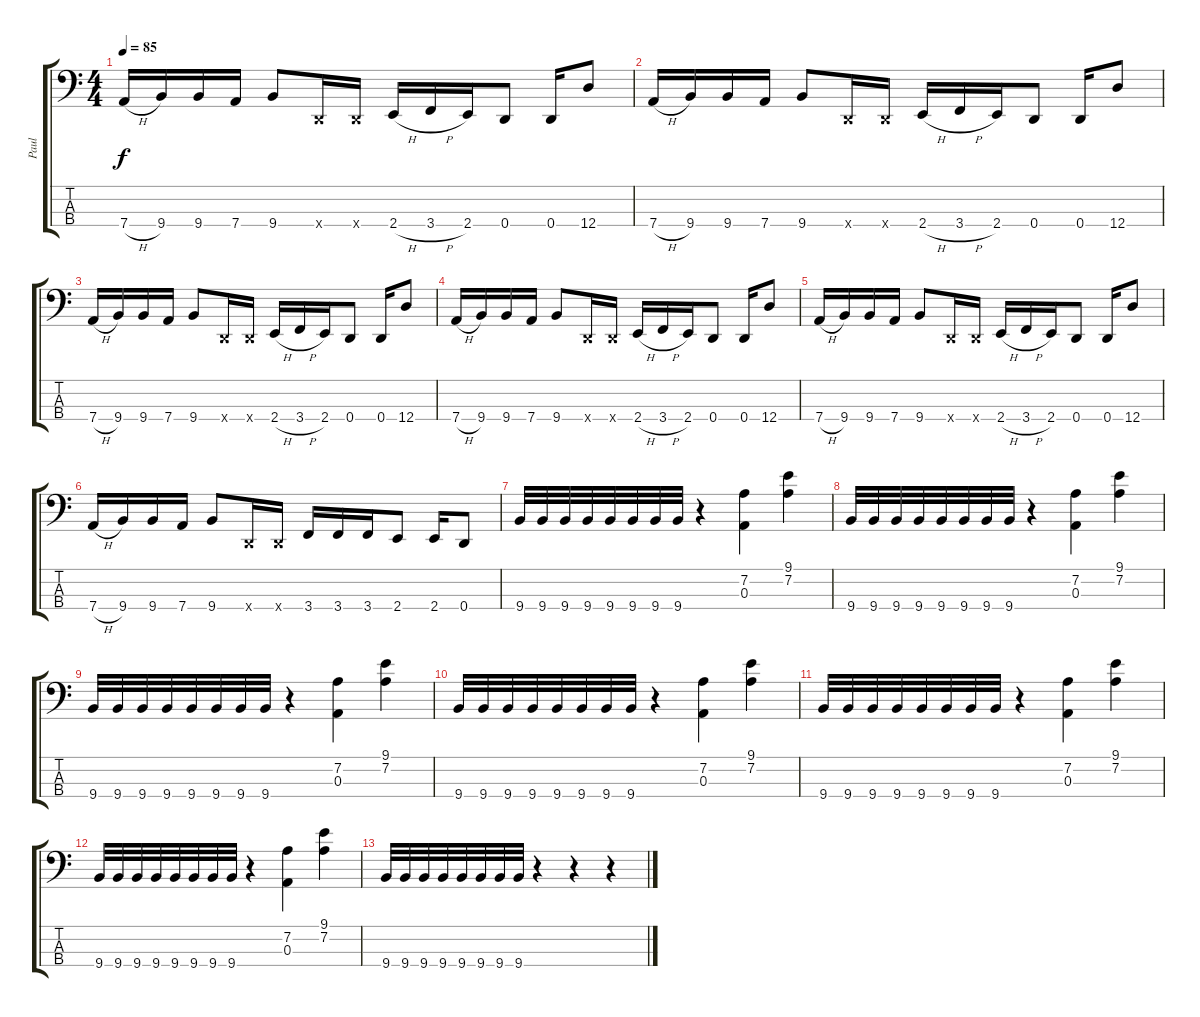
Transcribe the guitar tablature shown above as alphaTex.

\track ("Paul" "Paul") {instrument electricbassfinger}
\staff {score tabs}
\tuning (G2 D2 A1 D1) {hide}
\ts (4 4)
\tempo 85
\clef f4
\ks c
7.4{h}.16{dy f} 9.4.16 9.4.16 7.4.16 9.4.8 0.4{x}.16 0.4{x}.16 2.4{h}.16 3.4{h}.16 2.4.16 0.4.8 0.4.16 12.4.8 |
7.4{h}.16 9.4.16 9.4.16 7.4.16 9.4.8 0.4{x}.16 0.4{x}.16 2.4{h}.16 3.4{h}.16 2.4.16 0.4.8 0.4.16 12.4.8 |
7.4{h}.16 9.4.16 9.4.16 7.4.16 9.4.8 0.4{x}.16 0.4{x}.16 2.4{h}.16 3.4{h}.16 2.4.16 0.4.8 0.4.16 12.4.8 |
7.4{h}.16 9.4.16 9.4.16 7.4.16 9.4.8 0.4{x}.16 0.4{x}.16 2.4{h}.16 3.4{h}.16 2.4.16 0.4.8 0.4.16 12.4.8 |
7.4{h}.16 9.4.16 9.4.16 7.4.16 9.4.8 0.4{x}.16 0.4{x}.16 2.4{h}.16 3.4{h}.16 2.4.16 0.4.8 0.4.16 12.4.8 |
7.4{h}.16 9.4.16 9.4.16 7.4.16 9.4.8 0.4{x}.16 0.4{x}.16 3.4.16 3.4.16 3.4.16 2.4.8 2.4.16 0.4.8 |
9.4.32 9.4.32 9.4.32 9.4.32 9.4.32 9.4.32 9.4.32 9.4.32 r.4 (7.2 0.3).4 (9.1 7.2).4 |
9.4.32 9.4.32 9.4.32 9.4.32 9.4.32 9.4.32 9.4.32 9.4.32 r.4 (7.2 0.3).4 (9.1 7.2).4 |
9.4.32 9.4.32 9.4.32 9.4.32 9.4.32 9.4.32 9.4.32 9.4.32 r.4 (7.2 0.3).4 (9.1 7.2).4 |
9.4.32 9.4.32 9.4.32 9.4.32 9.4.32 9.4.32 9.4.32 9.4.32 r.4 (7.2 0.3).4 (9.1 7.2).4 |
9.4.32 9.4.32 9.4.32 9.4.32 9.4.32 9.4.32 9.4.32 9.4.32 r.4 (7.2 0.3).4 (9.1 7.2).4 |
9.4.32 9.4.32 9.4.32 9.4.32 9.4.32 9.4.32 9.4.32 9.4.32 r.4 (7.2 0.3).4 (9.1 7.2).4 |
9.4.32 9.4.32 9.4.32 9.4.32 9.4.32 9.4.32 9.4.32 9.4.32 r.4 r.4 r.4
